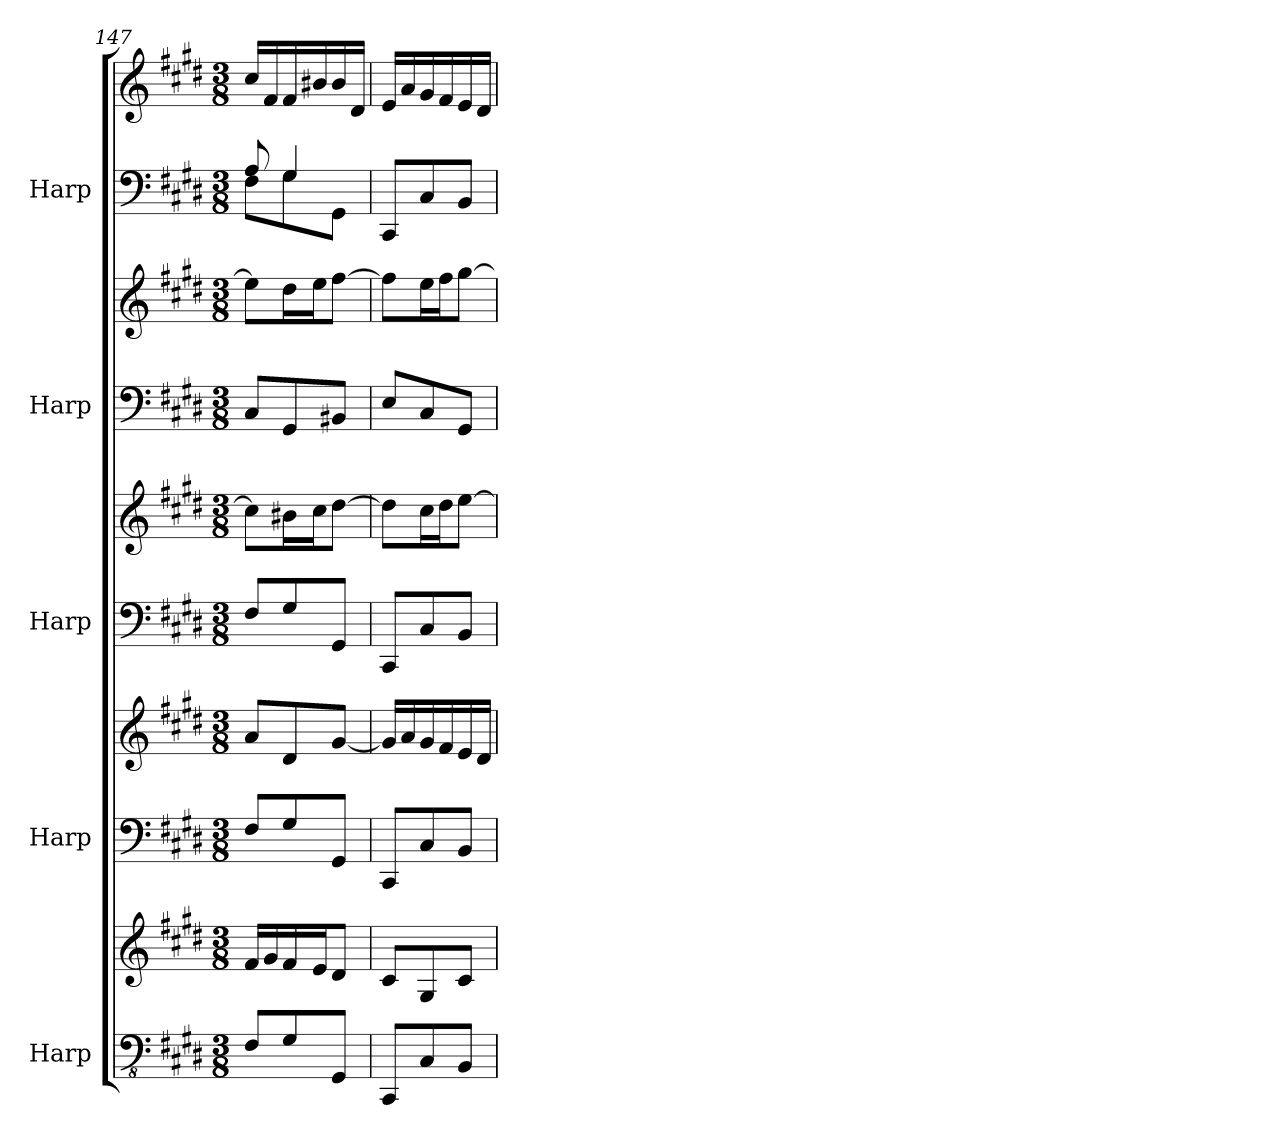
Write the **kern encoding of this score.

**kern	**kern	**kern	**kern	**kern	**kern	**kern	**kern	**kern	**kern
*part5	*part5	*part4	*part4	*part3	*part3	*part2	*part2	*part1	*part1
*staff10	*staff9	*staff8	*staff7	*staff6	*staff5	*staff4	*staff3	*staff2	*staff1
*I"Harp	*	*I"Harp	*	*I"Harp	*	*I"Harp	*	*I"Harp	*
*I'Hp	*	*I'Hp	*	*I'Hp	*	*I'Hp	*	*I'Hp	*
*clefFv4	*clefG2	*clefF4	*clefG2	*clefF4	*clefG2	*clefF4	*clefG2	*clefF4	*clefG2
*k[f#c#g#d#]	*k[f#c#g#d#]	*k[f#c#g#d#]	*k[f#c#g#d#]	*k[f#c#g#d#]	*k[f#c#g#d#]	*k[f#c#g#d#]	*k[f#c#g#d#]	*k[f#c#g#d#]	*k[f#c#g#d#]
*M3/8	*M3/8	*M3/8	*M3/8	*M3/8	*M3/8	*M3/8	*M3/8	*M3/8	*M3/8
=147	=147	=147	=147	=147	=147	=147	=147	=147	=147
*	*	*	*	*	*	*	*	*^	*
8FF#/L	16f#/LL	8F#/L	8a/L	8F#/L	8cc#\L]	8C#/L	8ee\L]	8A/	8F#\L	16cc#/LL
.	16g#/	.	.	.	.	.	.	.	.	16f#/
8GG#/	16f#/	8G#/	8d#/	8G#/	16b#X\L	8GG#/	16dd#\L	4G#/	8G#\	16f#/
.	16e/J	.	.	.	16cc#\J	.	16ee\J	.	.	16b#X/
8GGG#/J	8d#/J	8GG#/J	[8g#/J	8GG#/J	[8dd#\J	8BB#X/J	[8ff#\J	.	8GG#\J	16b#/
.	.	.	.	.	.	.	.	.	.	16d#/JJ
*	*	*	*	*	*	*	*	*v	*v	*
=148	=148	=148	=148	=148	=148	=148	=148	=148	=148
8CCC#/L	8c#/L	8CC#/L	16g#/LL]	8CC#/L	8dd#\L]	8E/L	8ff#\L]	8CC#/L	16e/LL
.	.	.	16a/	.	.	.	.	.	16a/
8CC#/	8G#/	8C#/	16g#/	8C#/	16cc#\L	8C#/	16ee\L	8C#/	16g#/
.	.	.	16f#/	.	16dd#\J	.	16ff#\J	.	16f#/
8BBB/J	8c#/J	8BB/J	16e/	8BB/J	[8ee\J	8GG#/J	[8gg#\J	8BB/J	16e/
.	.	.	16d#/JJ	.	.	.	.	.	16d#/JJ
=	=	=	=	=	=	=	=	=	=
*-	*-	*-	*-	*-	*-	*-	*-	*-	*-
